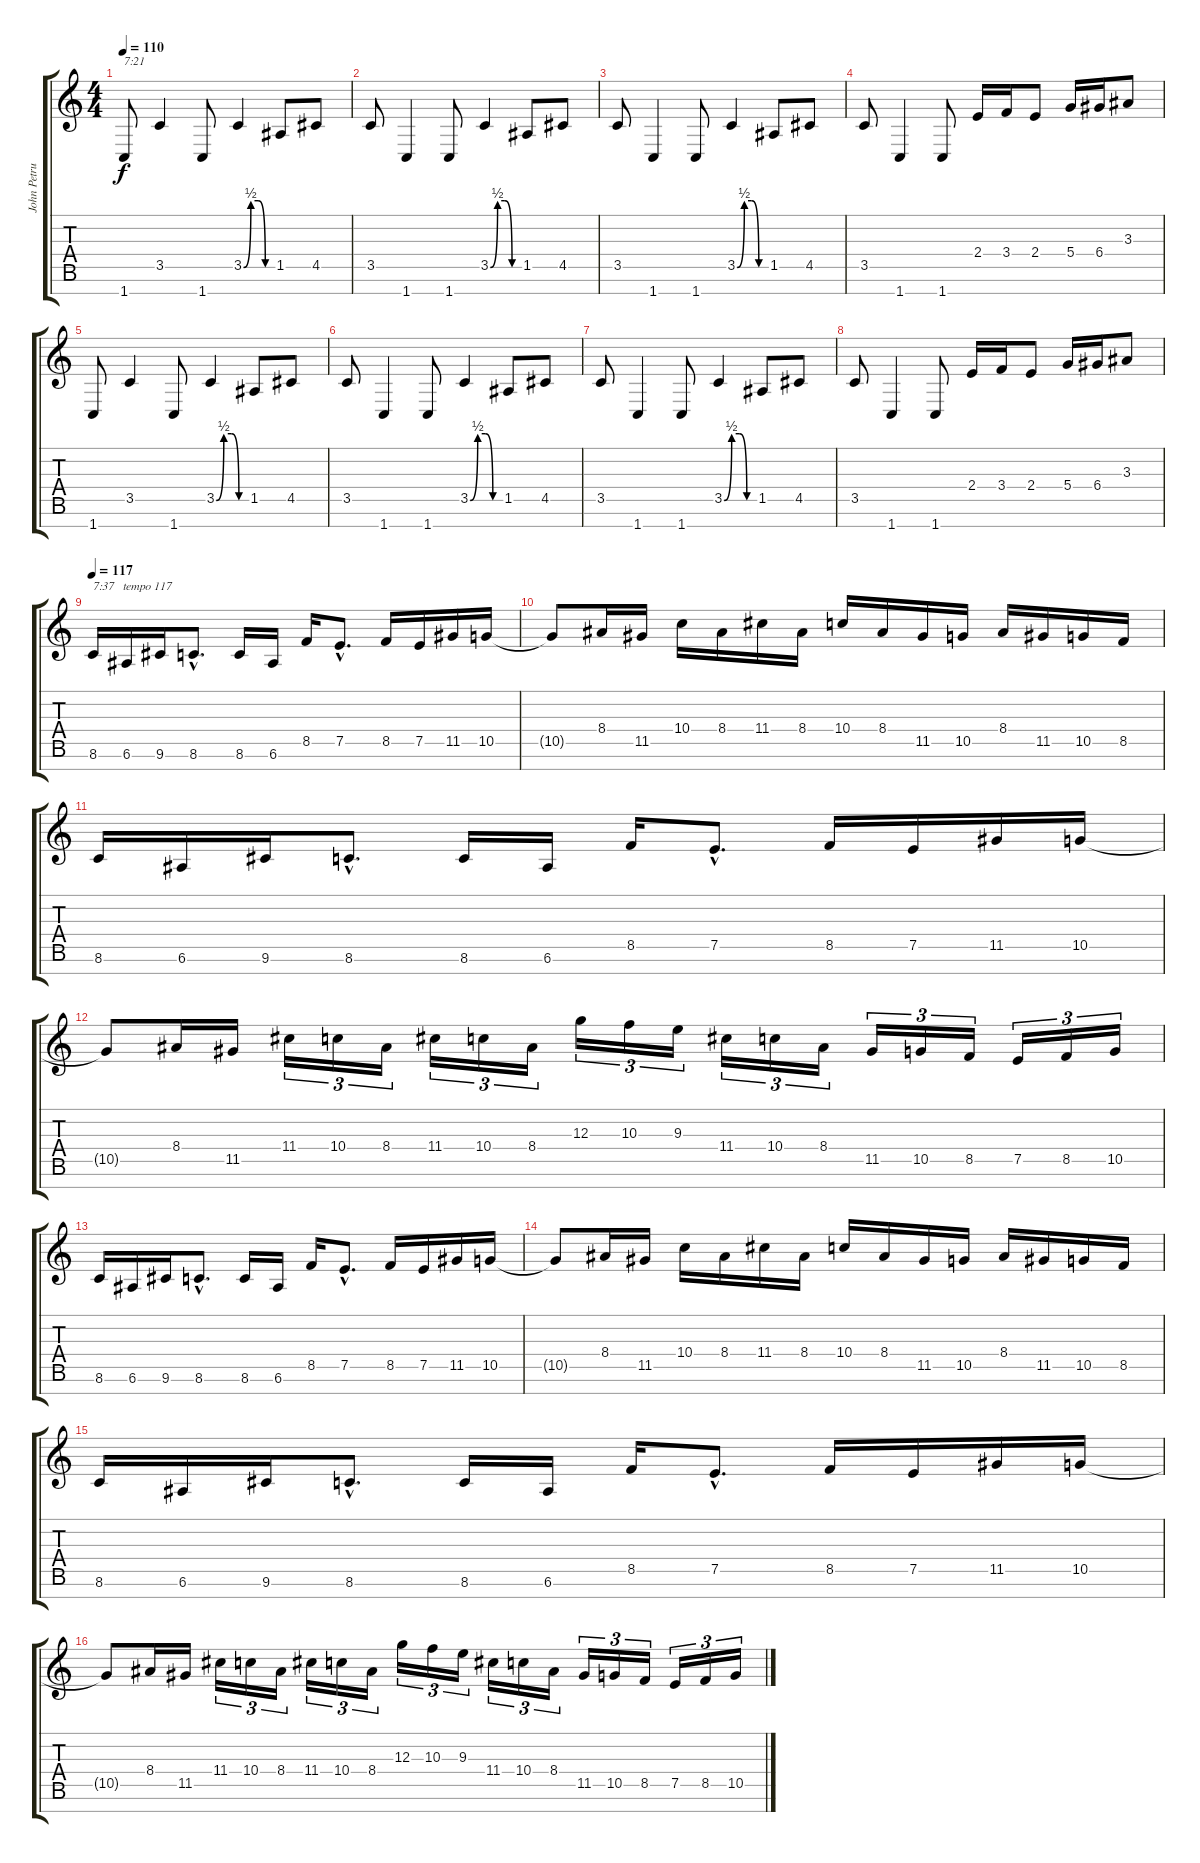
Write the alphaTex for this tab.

\track ("John Petrucci" "John Petru") {instrument distortionguitar}
\staff {score tabs}
\tuning (E4 B3 G3 D3 A2 E2 B1) {hide}
\ts (4 4)
\tempo 110
\clef g2
\ks c
1.7.8{txt "7:21" dy f} 3.5.4 1.7.8 3.5{be (custom 0 0 15 2 30 2 45 0 60 0)}.4 1.5.8 4.5.8 |
3.5.8 1.7.4 1.7.8 3.5{be (custom 0 0 15 2 30 2 45 0 60 0)}.4 1.5.8 4.5.8 |
3.5.8 1.7.4 1.7.8 3.5{be (custom 0 0 15 2 30 2 45 0 60 0)}.4 1.5.8 4.5.8 |
3.5.8 1.7.4 1.7.8 2.4.16 3.4.16 2.4.8 5.4.16 6.4.16 3.3.8 |
1.7.8 3.5.4 1.7.8 3.5{be (custom 0 0 15 2 30 2 45 0 60 0)}.4 1.5.8 4.5.8 |
3.5.8 1.7.4 1.7.8 3.5{be (custom 0 0 15 2 30 2 45 0 60 0)}.4 1.5.8 4.5.8 |
3.5.8 1.7.4 1.7.8 3.5{be (custom 0 0 15 2 30 2 45 0 60 0)}.4 1.5.8 4.5.8 |
3.5.8 1.7.4 1.7.8 2.4.16 3.4.16 2.4.8 5.4.16 6.4.16 3.3.8 |
\section ("" "")
\tempo 117
8.6.16{txt "7:37   tempo 117"} 6.6.16 9.6.16 8.6{hac}.8{d} 8.6.16 6.6.16 8.5.16 7.5{hac}.8{d} 8.5.16 7.5.16 11.5.16 10.5.16 |
10.5{t}.8 8.4.16 11.5.16 10.4.16 8.4.16 11.4.16 8.4.16 10.4.16 8.4.16 11.5.16 10.5.16 8.4.16 11.5.16 10.5.16 8.5.16 |
8.6.16 6.6.16 9.6.16 8.6{hac}.8{d} 8.6.16 6.6.16 8.5.16 7.5{hac}.8{d} 8.5.16 7.5.16 11.5.16 10.5.16 |
10.5{t}.8 8.4.16 11.5.16 11.4.16{tu (3 2)} 10.4.16{tu (3 2)} 8.4.16{tu (3 2)} 11.4.16{tu (3 2)} 10.4.16{tu (3 2)} 8.4.16{tu (3 2)} 12.3.16{tu (3 2)} 10.3.16{tu (3 2)} 9.3.16{tu (3 2)} 11.4.16{tu (3 2)} 10.4.16{tu (3 2)} 8.4.16{tu (3 2)} 11.5.16{tu (3 2)} 10.5.16{tu (3 2)} 8.5.16{tu (3 2)} 7.5.16{tu (3 2)} 8.5.16{tu (3 2)} 10.5.16{tu (3 2)} |
8.6.16 6.6.16 9.6.16 8.6{hac}.8{d} 8.6.16 6.6.16 8.5.16 7.5{hac}.8{d} 8.5.16 7.5.16 11.5.16 10.5.16 |
10.5{t}.8 8.4.16 11.5.16 10.4.16 8.4.16 11.4.16 8.4.16 10.4.16 8.4.16 11.5.16 10.5.16 8.4.16 11.5.16 10.5.16 8.5.16 |
8.6.16 6.6.16 9.6.16 8.6{hac}.8{d} 8.6.16 6.6.16 8.5.16 7.5{hac}.8{d} 8.5.16 7.5.16 11.5.16 10.5.16 |
10.5{t}.8 8.4.16 11.5.16 11.4.16{tu (3 2)} 10.4.16{tu (3 2)} 8.4.16{tu (3 2)} 11.4.16{tu (3 2)} 10.4.16{tu (3 2)} 8.4.16{tu (3 2)} 12.3.16{tu (3 2)} 10.3.16{tu (3 2)} 9.3.16{tu (3 2)} 11.4.16{tu (3 2)} 10.4.16{tu (3 2)} 8.4.16{tu (3 2)} 11.5.16{tu (3 2)} 10.5.16{tu (3 2)} 8.5.16{tu (3 2)} 7.5.16{tu (3 2)} 8.5.16{tu (3 2)} 10.5.16{tu (3 2)}
